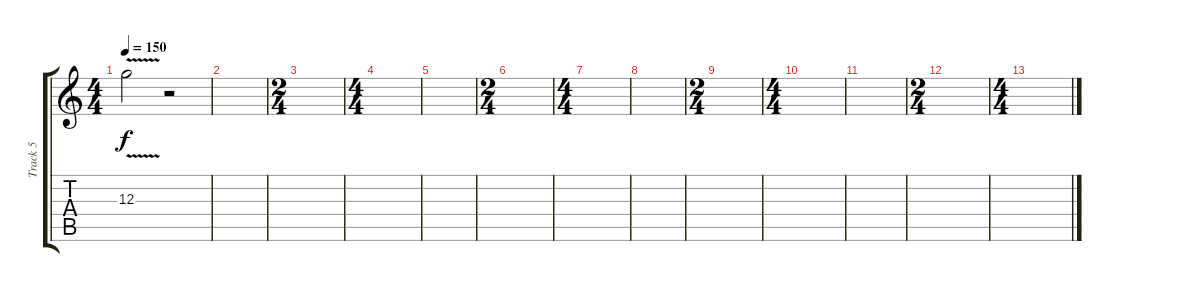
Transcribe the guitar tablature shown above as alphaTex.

\track ("Track 5" "Track 5") {instrument distortionguitar}
\staff {score tabs}
\tuning (E4 B3 G3 D3 A2 E2) {hide}
\ts (4 4)
\tempo 150
\clef g2
\ks c
12.3{v t}.2{dy f} r.2 |
|
\ts (2 4)
|
\ts (4 4)
|
|
\ts (2 4)
|
\ts (4 4)
|
|
\ts (2 4)
|
\ts (4 4)
|
|
\ts (2 4)
|
\ts (4 4)
